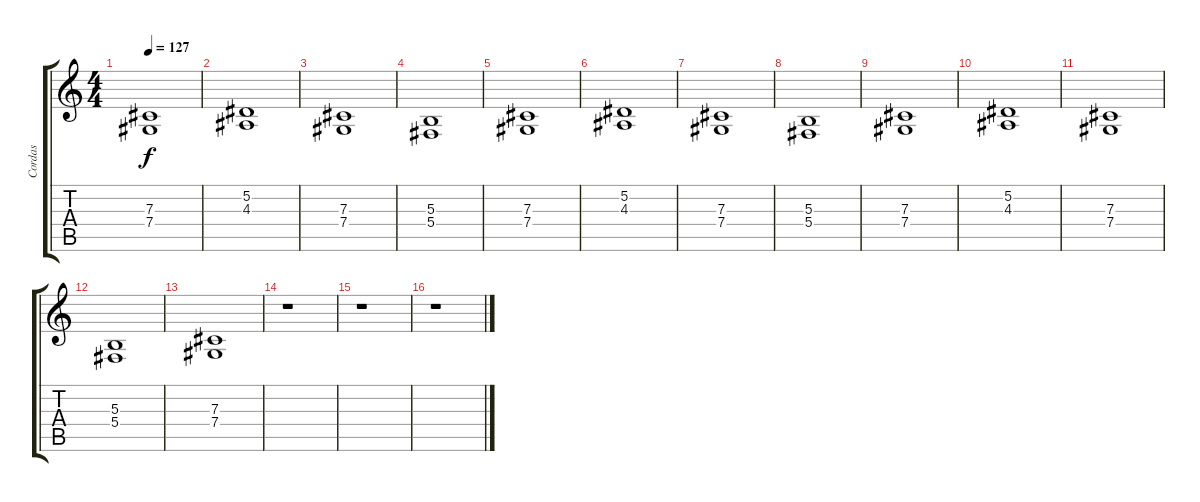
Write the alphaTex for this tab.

\track ("Cordas" "Cordas") {instrument stringensemble1}
\staff {score tabs}
\tuning (Eb4 Bb3 Gb3 Db3 Ab2 Eb2) {hide}
\ts (4 4)
\tempo 127
\clef g2
\ks c
(7.3 7.4).1{dy f} |
(5.2 4.3).1 |
(7.3 7.4).1 |
(5.3 5.4).1 |
(7.3 7.4).1 |
(5.2 4.3).1 |
(7.3 7.4).1 |
(5.3 5.4).1 |
(7.3 7.4).1 |
(5.2 4.3).1 |
(7.3 7.4).1 |
(5.3 5.4).1 |
(7.3 7.4).1 |
r.1 |
r.1 |
r.1
